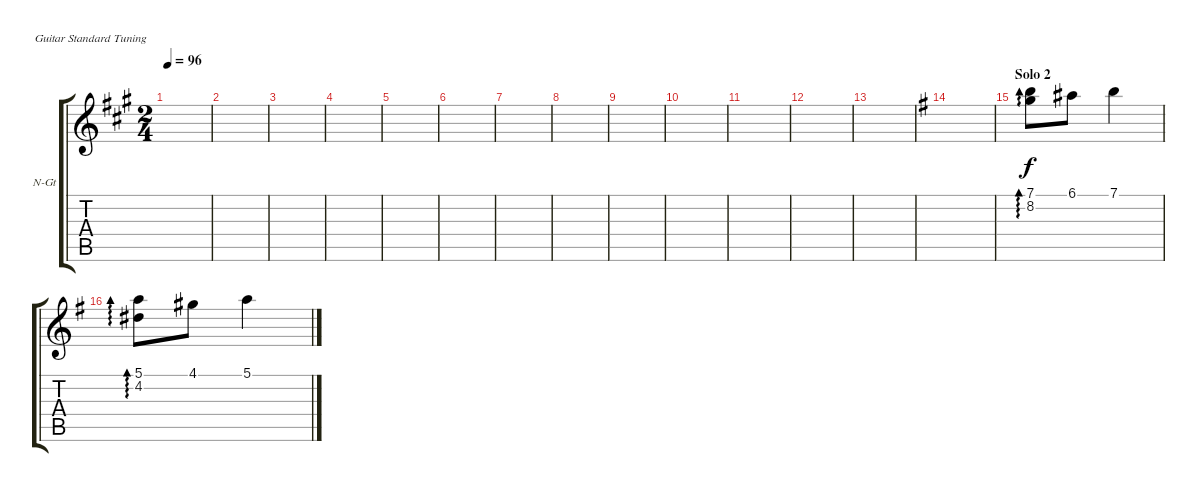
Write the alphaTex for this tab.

\defaultSystemsLayout 4
\bracketExtendMode groupsimilarinstruments
\firstSystemTrackNameOrientation horizontal
\otherSystemsTrackNameOrientation horizontal
\track ("Nylon Guitar" "N-Gt") {instrument acousticguitarnylon}
\staff {score tabs}
\tuning (E4 B3 G3 D3 A2 E2)
\ts (2 4)
\tempo 96
\clef g2
\scale
0.333333
\ks f#minor
|
\scale
0.333333 |
\scale
0.333333 |
\scale
0.333333 |
\scale
0.333333 |
\scale
0.333333 |
\scale
0.333333 |
\scale
0.333333 |
\scale
0.333333 |
\scale
0.333333 |
\scale
0.333333 |
\scale
0.333333 |
\scale
0.333333 |
\scale
0.333333
\ks eminor
|
\section ("" "Solo 2")
\scale
0.333333 (7.1 8.2).8{ad 0} 6.1.8 7.1.4 |
\scale
0.333333 (4.2 5.1).8{ad 0} 4.1.8 5.1.4
